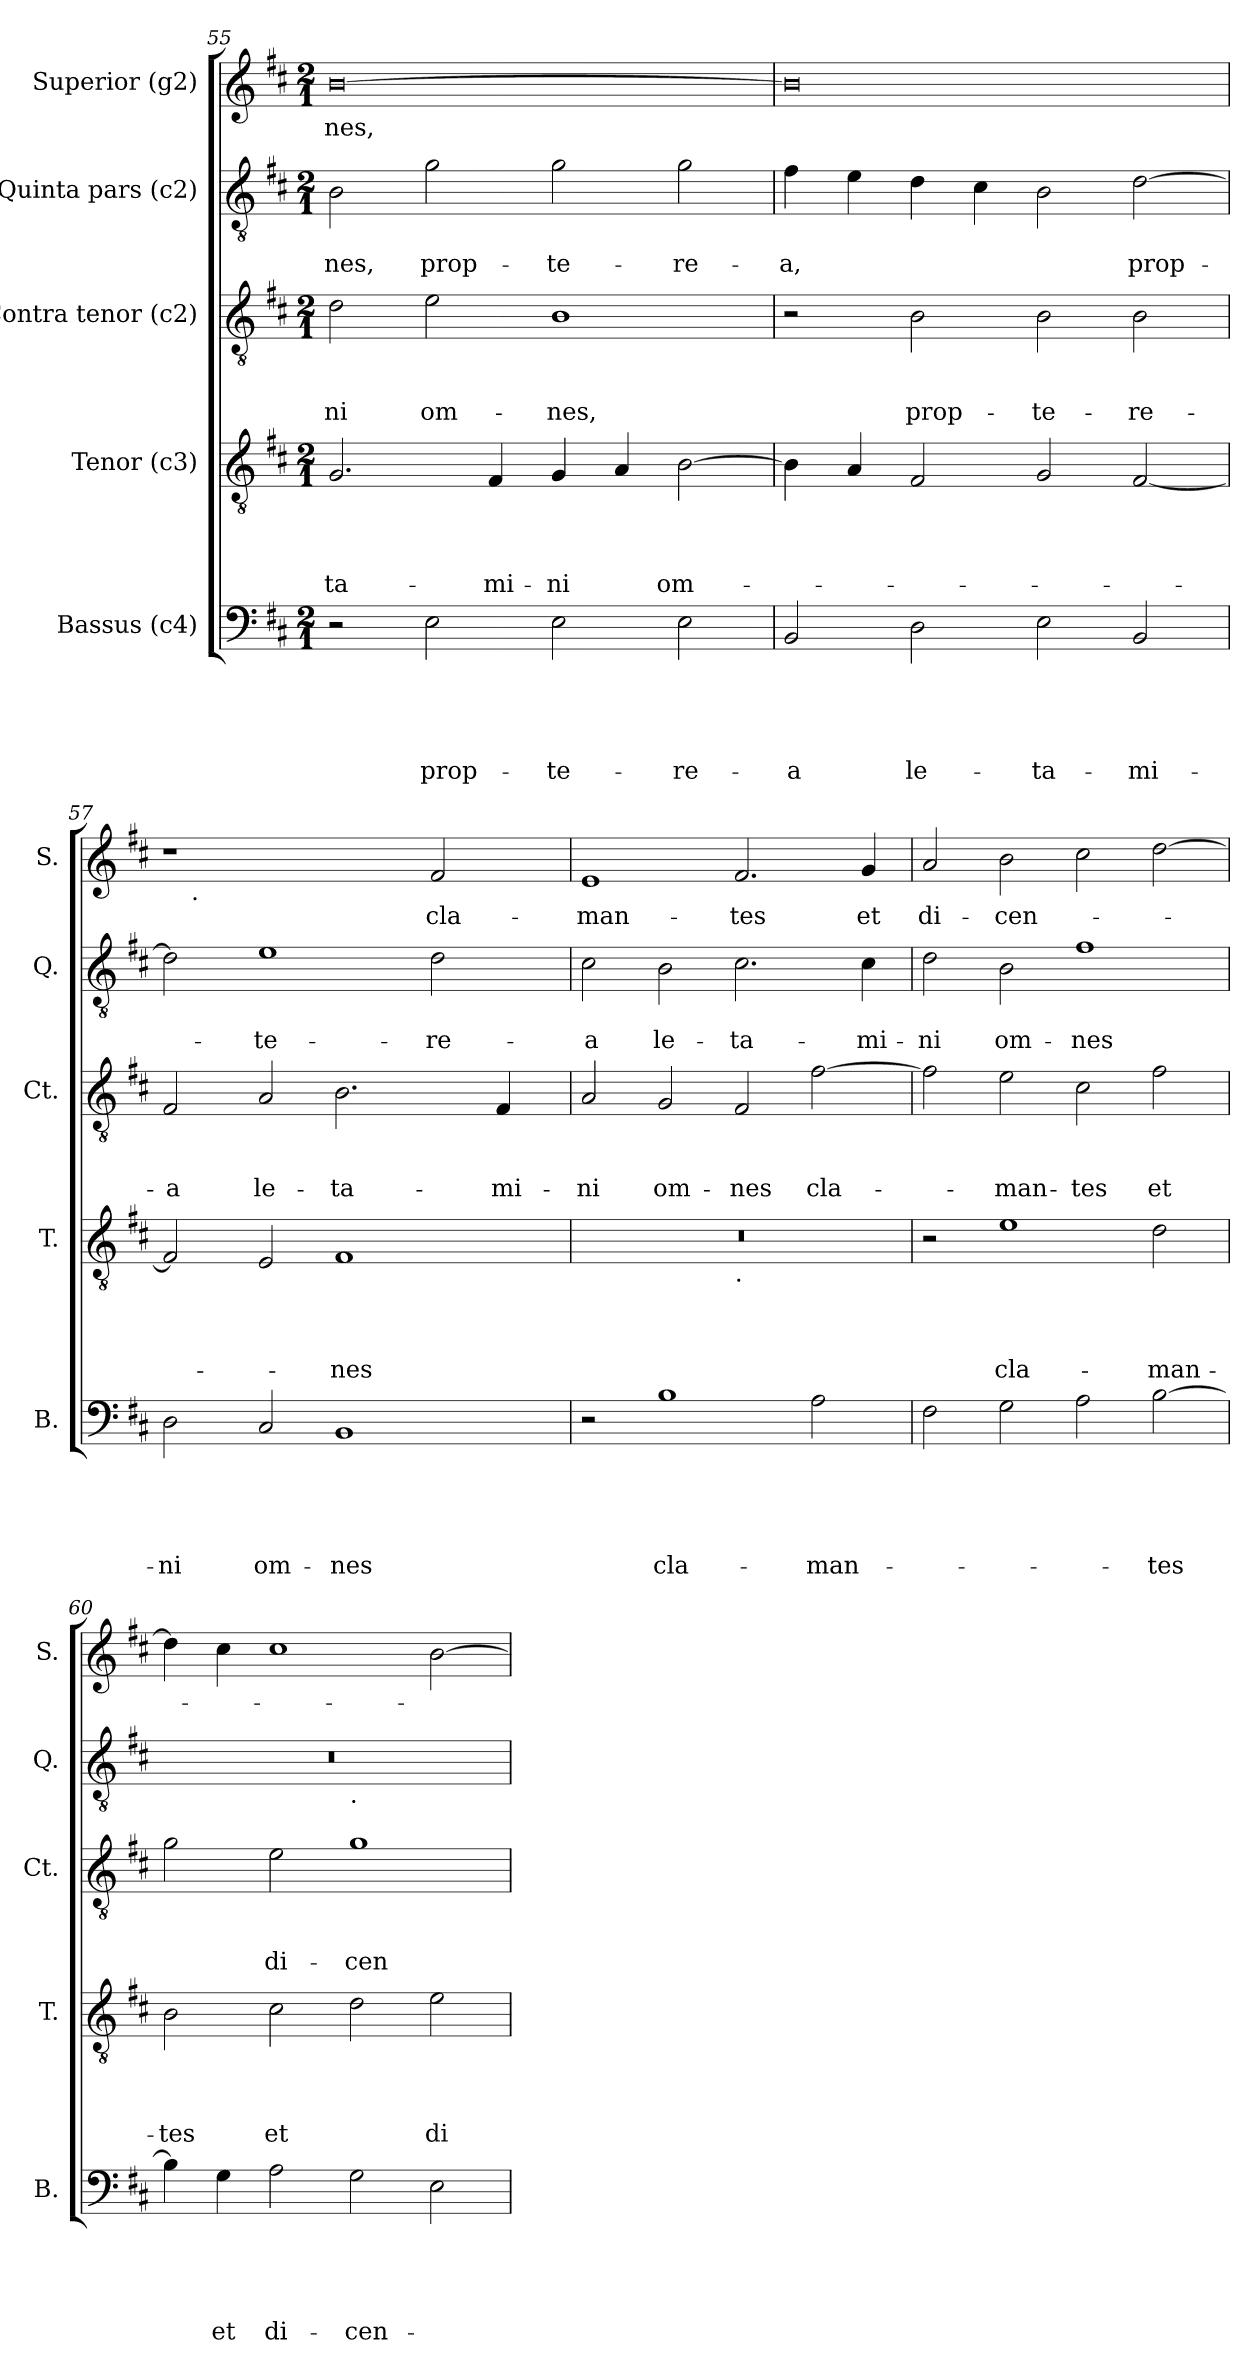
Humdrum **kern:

**kern	**text	**text	**text	**text	**text	**kern	**text	**text	**text	**text	**kern	**text	**text	**text	**kern	**text	**text	**kern	**text
*part5	*part5	*part5	*part5	*part5	*part5	*part4	*part4	*part4	*part4	*part4	*part3	*part3	*part3	*part3	*part2	*part2	*part2	*part1	*part1
*staff5	*staff5	*staff5	*staff5	*staff5	*staff5	*staff4	*staff4	*staff4	*staff4	*staff4	*staff3	*staff3	*staff3	*staff3	*staff2	*staff2	*staff2	*staff1	*staff1
*I"Bassus (c4)	*	*	*	*	*	*I"Tenor (c3)	*	*	*	*	*I"Contra tenor (c2)	*	*	*	*I"Quinta pars (c2)	*	*	*I"Superior (g2)	*
*I'B.	*	*	*	*	*	*I'T.	*	*	*	*	*I'Ct.	*	*	*	*I'Q.	*	*	*I'S.	*
!!LO:PB:g=z
*clefF4	*	*	*	*	*	*clefGv2	*	*	*	*	*clefGv2	*	*	*	*clefGv2	*	*	*clefG2	*
*k[f#c#]	*	*	*	*	*	*k[f#c#]	*	*	*	*	*k[f#c#]	*	*	*	*k[f#c#]	*	*	*k[f#c#]	*
*D:	*	*	*	*	*	*D:	*	*	*	*	*D:	*	*	*	*D:	*	*	*D:	*
*M2/1	*	*	*	*	*	*M2/1	*	*	*	*	*M2/1	*	*	*	*M2/1	*	*	*M2/1	*
=55	=55	=55	=55	=55	=55	=55	=55	=55	=55	=55	=55	=55	=55	=55	=55	=55	=55	=55	=55
!	!	!	!	!	!	!	!	!	!	!LO:LY:b	!	!	!	!LO:LY:b	!	!	!LO:LY:b	!	!LO:LY:b
2r	.	.	.	.	.	2.G/	.	.	.	-ta-	2d\	.	.	-ni	2B\	.	-nes,	[>0b	-nes,
!	!	!	!	!	!LO:LY:b	!	!	!	!	!	!	!	!	!LO:LY:b	!	!	!LO:LY:b	!	!
2E\	.	.	.	.	prop-	.	.	.	.	.	2e\	.	.	om-	2g\	.	prop-	.	.
!	!	!	!	!	!	!	!	!	!	!LO:LY:b	!	!	!	!	!	!	!	!	!
.	.	.	.	.	.	4F#/	.	.	.	-mi-	.	.	.	.	.	.	.	.	.
!	!	!	!	!	!LO:LY:b	!	!	!	!	!LO:LY:b	!	!	!	!LO:LY:b	!	!	!LO:LY:b	!	!
2E\	.	.	.	.	-te-	4G/	.	.	.	-ni	1B	.	.	-nes,	2g\	.	-te-	.	.
.	.	.	.	.	.	4A/	.	.	.	.	.	.	.	.	.	.	.	.	.
!	!	!	!	!	!LO:LY:b	!	!	!	!	!LO:LY:b	!	!	!	!	!	!	!LO:LY:b	!	!
2E\	.	.	.	.	-re-	[>2B\	.	.	.	om-	.	.	.	.	2g\	.	-re-	.	.
=56	=56	=56	=56	=56	=56	=56	=56	=56	=56	=56	=56	=56	=56	=56	=56	=56	=56	=56	=56
!	!	!	!	!	!LO:LY:b	!	!	!	!	!	!	!	!	!	!	!	!LO:LY:b	!	!
2BB/	.	.	.	.	-a	4B\]	.	.	.	.	2r	.	.	.	4f#\	.	-a,	0b]	.
.	.	.	.	.	.	4A/	.	.	.	.	.	.	.	.	4e\	.	.	.	.
!	!	!	!	!	!LO:LY:b	!	!	!	!	!	!	!	!	!LO:LY:b	!	!	!	!	!
2D\	.	.	.	.	le-	2F#/	.	.	.	.	2B\	.	.	prop-	4d\	.	.	.	.
.	.	.	.	.	.	.	.	.	.	.	.	.	.	.	4c#\	.	.	.	.
!	!	!	!	!	!LO:LY:b	!	!	!	!	!	!	!	!	!LO:LY:b	!	!	!	!	!
2E\	.	.	.	.	-ta-	2G/	.	.	.	.	2B\	.	.	-te-	2B\	.	.	.	.
!	!	!	!	!	!LO:LY:b	!	!	!	!	!	!	!	!	!LO:LY:b	!	!	!LO:LY:b	!	!
2BB/	.	.	.	.	-mi-	[<2F#/	.	.	.	.	2B\	.	.	-re-	[>2d\	.	prop-	.	.
=57	=57	=57	=57	=57	=57	=57	=57	=57	=57	=57	=57	=57	=57	=57	=57	=57	=57	=57	=57
!	!	!	!	!	!LO:LY:b	!	!	!	!	!	!	!	!	!LO:LY:b	!	!	!	!	!
*	*	*	*	*	*	*	*	*	*	*	*	*	*	*	*	*	*	*^	*
2D\	.	.	.	.	-ni	2F#/]	.	.	.	.	2F#/	.	.	-a	2d\]	.	.	1r	16.ryy	.
!	!	!	!	!	!	!	!	!	!	!	!	!	!	!	!	!	!	!	!LO:TX:b:t=.	!
.	.	.	.	.	.	.	.	.	.	.	.	.	.	.	.	.	.	.	1ryy	.
!	!	!	!	!	!LO:LY:b	!	!	!	!	!	!	!	!	!LO:LY:b	!	!	!LO:LY:b	!	!	!
2C#/	.	.	.	.	om-	2E/	.	.	.	.	2A/	.	.	le-	1e	.	-te-	.	.	.
!	!	!	!	!	!LO:LY:b	!	!	!	!	!LO:LY:b	!	!	!	!LO:LY:b	!	!	!	!	!	!
1BB	.	.	.	.	-nes	1F#	.	.	.	-nes	2.B\	.	.	-ta-	.	.	.	2ryy	.	.
.	.	.	.	.	.	.	.	.	.	.	.	.	.	.	.	.	.	.	2ryy	.
!	!	!	!	!	!	!	!	!	!	!	!	!	!	!	!	!	!LO:LY:b	!	!	!LO:LY:b
.	.	.	.	.	.	.	.	.	.	.	.	.	.	.	2d\	.	-re-	2f#/	.	cla-
.	.	.	.	.	.	.	.	.	.	.	.	.	.	.	.	.	.	.	4ryy	.
!	!	!	!	!	!	!	!	!	!	!	!	!	!	!LO:LY:b	!	!	!	!	!	!
.	.	.	.	.	.	.	.	.	.	.	4F#/	.	.	-mi-	.	.	.	.	.	.
.	.	.	.	.	.	.	.	.	.	.	.	.	.	.	.	.	.	.	8ryy	.
.	.	.	.	.	.	.	.	.	.	.	.	.	.	.	.	.	.	.	32ryy	.
!!LO:LB:g=z
=58	=58	=58	=58	=58	=58	=58	=58	=58	=58	=58	=58	=58	=58	=58	=58	=58	=58	=58	=58	=58
!	!	!	!	!	!	!	!	!	!	!	!	!	!	!	!	!	!	!LO:TX:a:t=s8	!	!
!	!	!	!	!	!	!	!	!	!	!	!	!	!	!LO:LY:b	!	!	!LO:LY:b	!	!	!LO:LY:b
*	*	*	*	*	*	*^	*	*	*	*	*	*	*	*	*	*	*	*v	*v	*
2r	.	.	.	.	.	0r	1ryy	.	.	.	.	2A/	.	.	-ni	2c#\	.	-a	1e	-man-
!	!	!	!	!	!LO:LY:b	!	!	!	!	!	!	!	!	!	!LO:LY:b	!	!	!LO:LY:b	!	!
1B	.	.	.	.	cla-	.	.	.	.	.	.	2G/	.	.	om-	2B\	.	le-	.	.
!	!	!	!	!	!	!	!LO:TX:b:t=.	!	!	!	!	!	!	!	!	!	!	!	!	!
!	!	!	!	!	!	!	!	!	!	!	!	!	!	!	!LO:LY:b	!	!	!LO:LY:b	!	!LO:LY:b
.	.	.	.	.	.	.	1ryy	.	.	.	.	2F#/	.	.	-nes	2.c#\	.	-ta-	2.f#/	-tes
!	!	!	!	!	!LO:LY:b	!	!	!	!	!	!	!	!	!	!LO:LY:b	!	!	!	!	!
2A\	.	.	.	.	-man-	.	.	.	.	.	.	[>2f#\	.	.	cla-	.	.	.	.	.
!	!	!	!	!	!	!	!	!	!	!	!	!	!	!	!	!	!	!LO:LY:b	!	!LO:LY:b
.	.	.	.	.	.	.	.	.	.	.	.	.	.	.	.	4c#\	.	-mi-	4g/	et
=59	=59	=59	=59	=59	=59	=59	=59	=59	=59	=59	=59	=59	=59	=59	=59	=59	=59	=59	=59	=59
!	!	!	!	!	!	!	!	!	!	!	!	!	!	!	!	!	!	!LO:LY:b	!	!LO:LY:b
*	*	*	*	*	*	*v	*v	*	*	*	*	*	*	*	*	*	*	*	*	*
2F#\	.	.	.	.	.	2r	.	.	.	.	2f#\]	.	.	.	2d\	.	-ni	2a/	di-
!	!	!	!	!	!	!	!	!	!	!LO:LY:b	!	!	!	!LO:LY:b	!	!	!LO:LY:b	!	!LO:LY:b
2G\	.	.	.	.	.	1e	.	.	.	cla-	2e\	.	.	-man-	2B\	.	om-	2b\	-cen-
!	!	!	!	!	!	!	!	!	!	!	!	!	!	!LO:LY:b	!	!	!LO:LY:b	!	!
2A\	.	.	.	.	.	.	.	.	.	.	2c#\	.	.	-tes	1f#	.	-nes	2cc#\	.
!	!	!	!	!	!LO:LY:b	!	!	!	!	!LO:LY:b	!	!	!	!LO:LY:b	!	!	!	!	!
[>2B\	.	.	.	.	-tes	2d\	.	.	.	-man-	2f#\	.	.	et	.	.	.	[>2dd\	.
=60	=60	=60	=60	=60	=60	=60	=60	=60	=60	=60	=60	=60	=60	=60	=60	=60	=60	=60	=60
!	!	!	!	!	!	!	!	!	!	!LO:LY:b	!	!	!	!	!	!	!	!	!
*	*	*	*	*	*	*	*	*	*	*	*	*	*	*	*^	*	*	*	*
4B\]	.	.	.	.	.	2B\	.	.	.	-tes	2g\	.	.	.	0r	1ryy	.	.	4dd\]	.
!	!	!	!	!	!LO:LY:b	!	!	!	!	!	!	!	!	!	!	!	!	!	!	!
4G\	.	.	.	.	et	.	.	.	.	.	.	.	.	.	.	.	.	.	4cc#\	.
!	!	!	!	!	!LO:LY:b	!	!	!	!	!LO:LY:b	!	!	!	!LO:LY:b	!	!	!	!	!	!
2A\	.	.	.	.	di-	2c#\	.	.	.	et	2e\	.	.	di-	.	.	.	.	1cc#	.
!	!	!	!	!	!	!	!	!	!	!	!	!	!	!	!	!LO:TX:b:t=.	!	!	!	!
!	!	!	!	!	!LO:LY:b	!	!	!	!	!	!	!	!	!LO:LY:b	!	!	!	!	!	!
2G\	.	.	.	.	-cen-	2d\	.	.	.	.	1g	.	.	-cen-	.	1ryy	.	.	.	.
!	!	!	!	!	!	!	!	!	!	!LO:LY:b	!	!	!	!	!	!	!	!	!	!
2E\	.	.	.	.	.	2e\	.	.	.	di-	.	.	.	.	.	.	.	.	[>2b\	.
*	*	*	*	*	*	*	*	*	*	*	*	*	*	*	*v	*v	*	*	*	*
=	=	=	=	=	=	=	=	=	=	=	=	=	=	=	=	=	=	=	=
*-	*-	*-	*-	*-	*-	*-	*-	*-	*-	*-	*-	*-	*-	*-	*-	*-	*-	*-	*-
